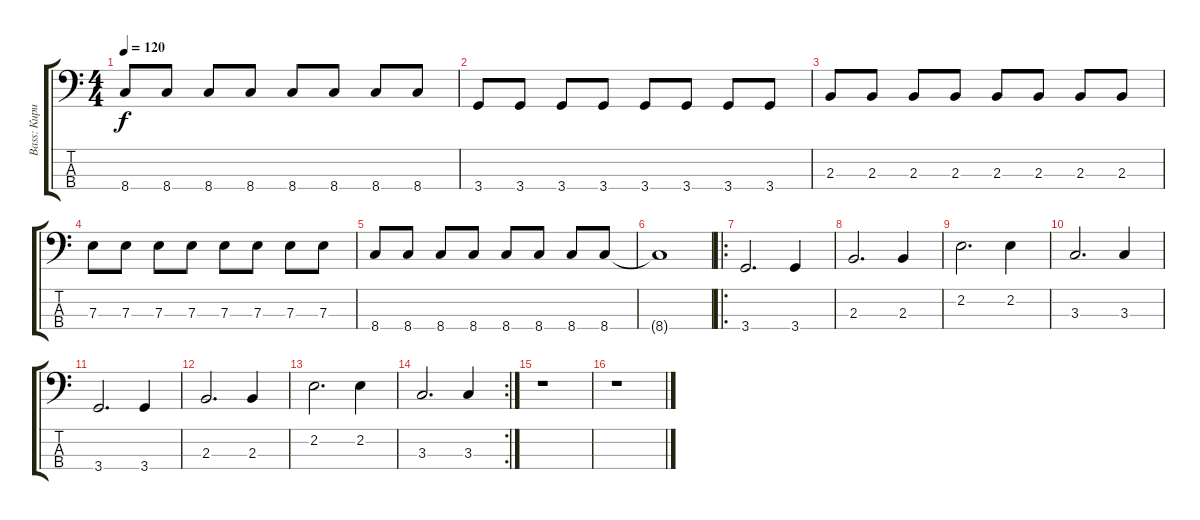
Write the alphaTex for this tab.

\track ("Bass: Кирилл" "Bass: Кири") {instrument electricbasspick}
\staff {score tabs}
\tuning (G2 D2 A1 E1) {hide}
\ts (4 4)
\tempo 120
\clef f4
\ks c
8.4.8{dy f} 8.4.8 8.4.8 8.4.8 8.4.8 8.4.8 8.4.8 8.4.8 |
3.4.8 3.4.8 3.4.8 3.4.8 3.4.8 3.4.8 3.4.8 3.4.8 |
2.3.8 2.3.8 2.3.8 2.3.8 2.3.8 2.3.8 2.3.8 2.3.8 |
7.3.8 7.3.8 7.3.8 7.3.8 7.3.8 7.3.8 7.3.8 7.3.8 |
8.4.8 8.4.8 8.4.8 8.4.8 8.4.8 8.4.8 8.4.8 8.4.8 |
8.4{t}.1 |
\ro
3.4.2{d} 3.4.4 |
2.3.2{d} 2.3.4 |
2.2.2{d} 2.2.4 |
3.3.2{d} 3.3.4 |
3.4.2{d} 3.4.4 |
2.3.2{d} 2.3.4 |
2.2.2{d} 2.2.4 |
\rc 2
3.3.2{d} 3.3.4 |
r.1 |
r.1
